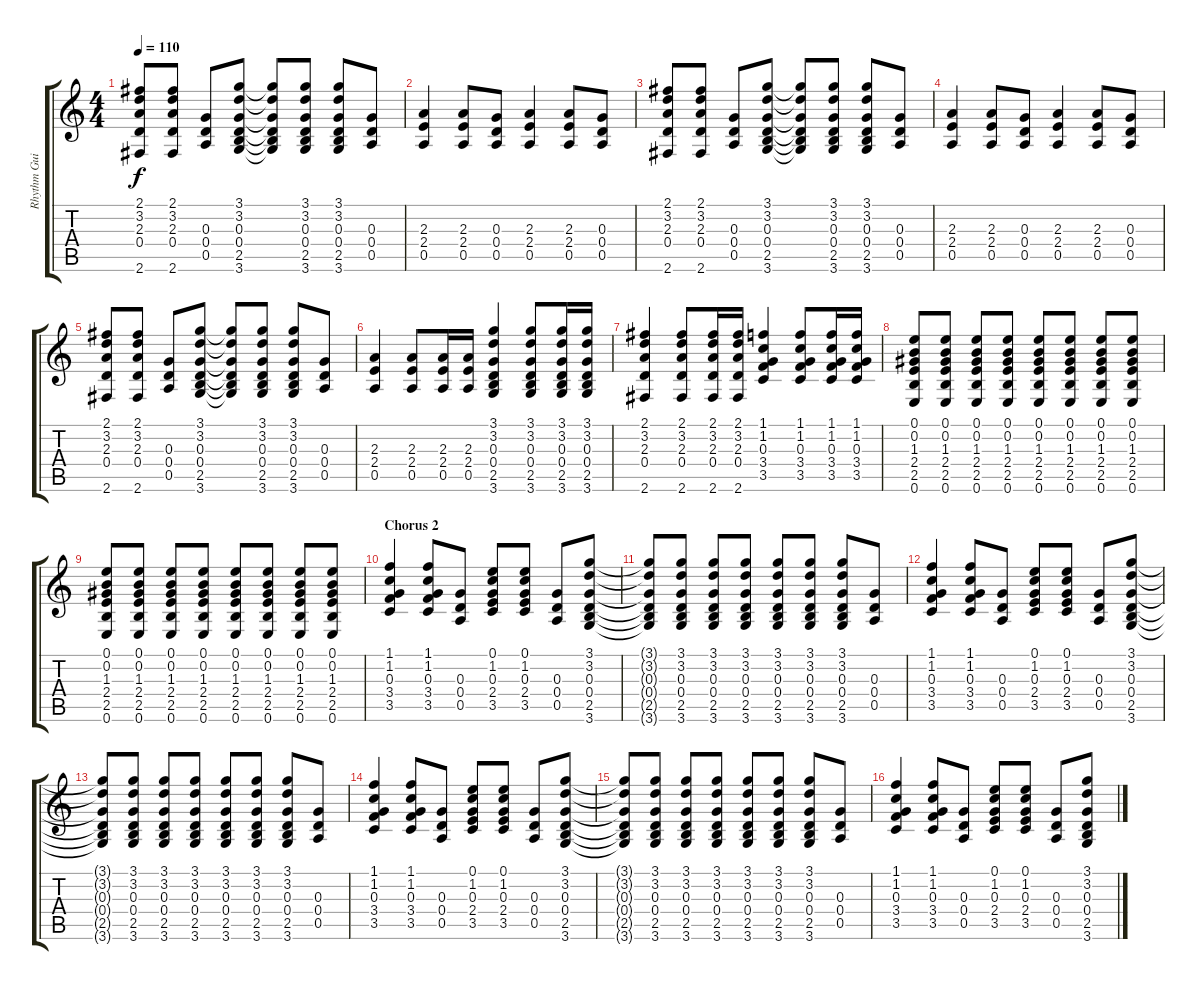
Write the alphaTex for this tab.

\track ("Rhythm Guitar 1" "Rhythm Gui") {instrument overdrivenguitar}
\staff {score tabs}
\tuning (E4 B3 G3 D3 A2 E2) {hide}
\ts (4 4)
\tempo 110
\clef g2
\ks c
(2.1 3.2 2.3 0.4 2.6).8{dy f} (2.1 3.2 2.3 0.4 2.6).8 (0.3 0.4 0.5).8 (3.1 3.2 0.3 0.4 2.5 3.6).8 (3.1{t} 3.2{t} 0.3{t} 0.4{t} 2.5{t} 3.6{t}).8 (3.1 3.2 0.3 0.4 2.5 3.6).8 (3.1 3.2 0.3 0.4 2.5 3.6).8 (0.3 0.4 0.5).8 |
(2.3 2.4 0.5).4 (2.3 2.4 0.5).8 (0.3 0.4 0.5).8 (2.3 2.4 0.5).4 (2.3 2.4 0.5).8 (0.3 0.4 0.5).8 |
(2.1 3.2 2.3 0.4 2.6).8 (2.1 3.2 2.3 0.4 2.6).8 (0.3 0.4 0.5).8 (3.1 3.2 0.3 0.4 2.5 3.6).8 (3.1{t} 3.2{t} 0.3{t} 0.4{t} 2.5{t} 3.6{t}).8 (3.1 3.2 0.3 0.4 2.5 3.6).8 (3.1 3.2 0.3 0.4 2.5 3.6).8 (0.3 0.4 0.5).8 |
(2.3 2.4 0.5).4 (2.3 2.4 0.5).8 (0.3 0.4 0.5).8 (2.3 2.4 0.5).4 (2.3 2.4 0.5).8 (0.3 0.4 0.5).8 |
(2.1 3.2 2.3 0.4 2.6).8 (2.1 3.2 2.3 0.4 2.6).8 (0.3 0.4 0.5).8 (3.1 3.2 0.3 0.4 2.5 3.6).8 (3.1{t} 3.2{t} 0.3{t} 0.4{t} 2.5{t} 3.6{t}).8 (3.1 3.2 0.3 0.4 2.5 3.6).8 (3.1 3.2 0.3 0.4 2.5 3.6).8 (0.3 0.4 0.5).8 |
(2.3 2.4 0.5).4 (2.3 2.4 0.5).8 (2.3 2.4 0.5).16 (2.3 2.4 0.5).16 (3.1 3.2 0.3 0.4 2.5 3.6).4 (3.1 3.2 0.3 0.4 2.5 3.6).8 (3.1 3.2 0.3 0.4 2.5 3.6).16 (3.1 3.2 0.3 0.4 2.5 3.6).16 |
(2.1 3.2 2.3 0.4 2.6).4 (2.1 3.2 2.3 0.4 2.6).8 (2.1 3.2 2.3 0.4 2.6).16 (2.1 3.2 2.3 0.4 2.6).16 (1.1 1.2 0.3 3.4 3.5).4 (1.1 1.2 0.3 3.4 3.5).8 (1.1 1.2 0.3 3.4 3.5).16 (1.1 1.2 0.3 3.4 3.5).16 |
(0.1 0.2 1.3 2.4 2.5 0.6).8 (0.1 0.2 1.3 2.4 2.5 0.6).8 (0.1 0.2 1.3 2.4 2.5 0.6).8 (0.1 0.2 1.3 2.4 2.5 0.6).8 (0.1 0.2 1.3 2.4 2.5 0.6).8 (0.1 0.2 1.3 2.4 2.5 0.6).8 (0.1 0.2 1.3 2.4 2.5 0.6).8 (0.1 0.2 1.3 2.4 2.5 0.6).8 |
(0.1 0.2 1.3 2.4 2.5 0.6).8 (0.1 0.2 1.3 2.4 2.5 0.6).8 (0.1 0.2 1.3 2.4 2.5 0.6).8 (0.1 0.2 1.3 2.4 2.5 0.6).8 (0.1 0.2 1.3 2.4 2.5 0.6).8 (0.1 0.2 1.3 2.4 2.5 0.6).8 (0.1 0.2 1.3 2.4 2.5 0.6).8 (0.1 0.2 1.3 2.4 2.5 0.6).8 |
\section ("" "Chorus 2")
(1.1 1.2 0.3 3.4 3.5).4 (1.1 1.2 0.3 3.4 3.5).8 (0.3 0.4 0.5).8 (0.1 1.2 0.3 2.4 3.5).8 (0.1 1.2 0.3 2.4 3.5).8 (0.3 0.4 0.5).8 (3.1 3.2 0.3 0.4 2.5 3.6).8 |
(3.1{t} 3.2{t} 0.3{t} 0.4{t} 2.5{t} 3.6{t}).8 (3.1 3.2 0.3 0.4 2.5 3.6).8 (3.1 3.2 0.3 0.4 2.5 3.6).8 (3.1 3.2 0.3 0.4 2.5 3.6).8 (3.1 3.2 0.3 0.4 2.5 3.6).8 (3.1 3.2 0.3 0.4 2.5 3.6).8 (3.1 3.2 0.3 0.4 2.5 3.6).8 (0.3 0.4 0.5).8 |
(1.1 1.2 0.3 3.4 3.5).4 (1.1 1.2 0.3 3.4 3.5).8 (0.3 0.4 0.5).8 (0.1 1.2 0.3 2.4 3.5).8 (0.1 1.2 0.3 2.4 3.5).8 (0.3 0.4 0.5).8 (3.1 3.2 0.3 0.4 2.5 3.6).8 |
(3.1{t} 3.2{t} 0.3{t} 0.4{t} 2.5{t} 3.6{t}).8 (3.1 3.2 0.3 0.4 2.5 3.6).8 (3.1 3.2 0.3 0.4 2.5 3.6).8 (3.1 3.2 0.3 0.4 2.5 3.6).8 (3.1 3.2 0.3 0.4 2.5 3.6).8 (3.1 3.2 0.3 0.4 2.5 3.6).8 (3.1 3.2 0.3 0.4 2.5 3.6).8 (0.3 0.4 0.5).8 |
(1.1 1.2 0.3 3.4 3.5).4 (1.1 1.2 0.3 3.4 3.5).8 (0.3 0.4 0.5).8 (0.1 1.2 0.3 2.4 3.5).8 (0.1 1.2 0.3 2.4 3.5).8 (0.3 0.4 0.5).8 (3.1 3.2 0.3 0.4 2.5 3.6).8 |
(3.1{t} 3.2{t} 0.3{t} 0.4{t} 2.5{t} 3.6{t}).8 (3.1 3.2 0.3 0.4 2.5 3.6).8 (3.1 3.2 0.3 0.4 2.5 3.6).8 (3.1 3.2 0.3 0.4 2.5 3.6).8 (3.1 3.2 0.3 0.4 2.5 3.6).8 (3.1 3.2 0.3 0.4 2.5 3.6).8 (3.1 3.2 0.3 0.4 2.5 3.6).8 (0.3 0.4 0.5).8 |
(1.1 1.2 0.3 3.4 3.5).4 (1.1 1.2 0.3 3.4 3.5).8 (0.3 0.4 0.5).8 (0.1 1.2 0.3 2.4 3.5).8 (0.1 1.2 0.3 2.4 3.5).8 (0.3 0.4 0.5).8 (3.1 3.2 0.3 0.4 2.5 3.6).8
